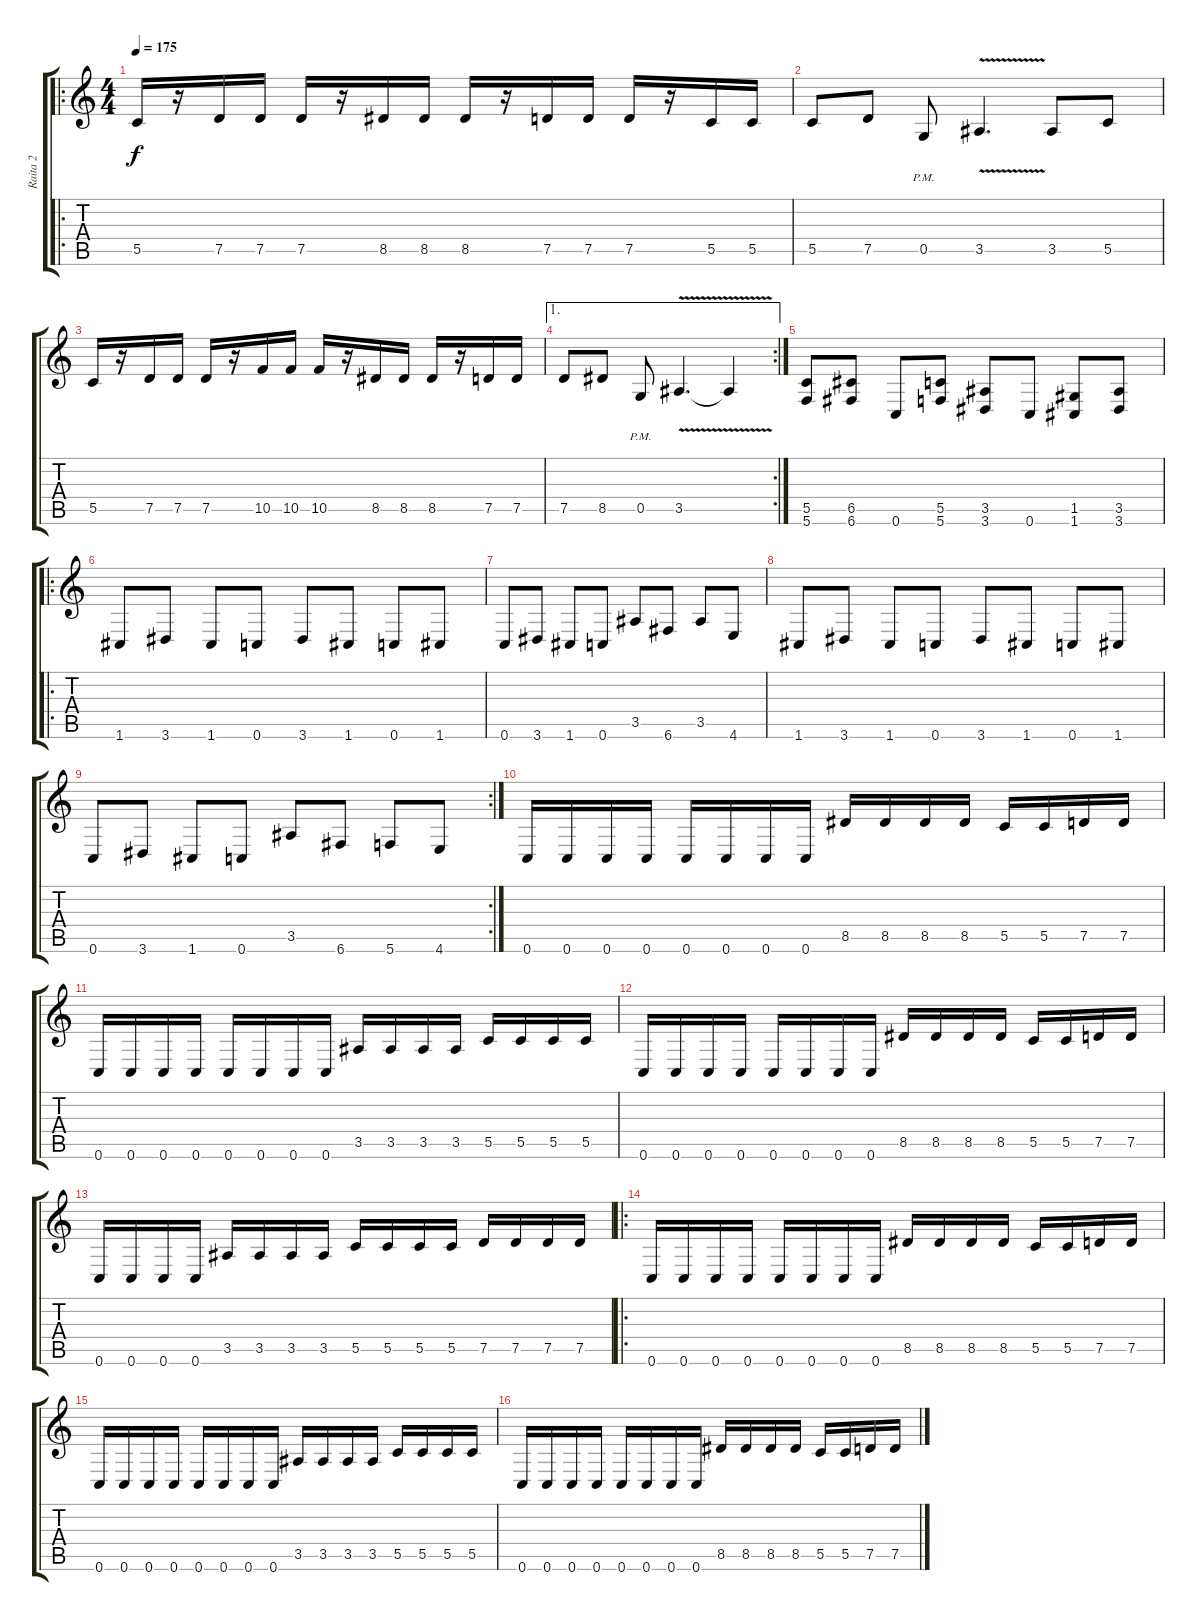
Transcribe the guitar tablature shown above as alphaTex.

\track ("Raita 2" "Raita 2") {instrument distortionguitar}
\staff {score tabs}
\tuning (D4 A3 F3 C3 G2 C2) {hide}
\ro
\ts (4 4)
\tempo 175
\clef g2
\ks c
5.5.16{dy f} r.16 7.5.16 7.5.16 7.5.16 r.16 8.5.16 8.5.16 8.5.16 r.16 7.5.16 7.5.16 7.5.16 r.16 5.5.16 5.5.16 |
5.5.8 7.5.8 0.5{pm}.8 3.5{v}.4{d} 3.5.8 5.5.8 |
5.5.16 r.16 7.5.16 7.5.16 7.5.16 r.16 10.5.16 10.5.16 10.5.16 r.16 8.5.16 8.5.16 8.5.16 r.16 7.5.16 7.5.16 |
\ae 1
\rc 2
7.5.8 8.5.8 0.5{pm}.8 3.5{v}.4{d} 3.5{t}.4 |
(5.5 5.6).8 (6.5 6.6).8 0.6.8 (5.5 5.6).8 (3.5 3.6).8 0.6.8 (1.5 1.6).8 (3.5 3.6).8 |
\ro
1.6.8 3.6.8 1.6.8 0.6.8 3.6.8 1.6.8 0.6.8 1.6.8 |
0.6.8 3.6.8 1.6.8 0.6.8 3.5.8 6.6.8 3.5.8 4.6.8 |
1.6.8 3.6.8 1.6.8 0.6.8 3.6.8 1.6.8 0.6.8 1.6.8 |
\rc 2
0.6.8 3.6.8 1.6.8 0.6.8 3.5.8 6.6.8 5.6.8 4.6.8 |
0.6.16 0.6.16 0.6.16 0.6.16 0.6.16 0.6.16 0.6.16 0.6.16 8.5.16 8.5.16 8.5.16 8.5.16 5.5.16 5.5.16 7.5.16 7.5.16 |
0.6.16 0.6.16 0.6.16 0.6.16 0.6.16 0.6.16 0.6.16 0.6.16 3.5.16 3.5.16 3.5.16 3.5.16 5.5.16 5.5.16 5.5.16 5.5.16 |
0.6.16 0.6.16 0.6.16 0.6.16 0.6.16 0.6.16 0.6.16 0.6.16 8.5.16 8.5.16 8.5.16 8.5.16 5.5.16 5.5.16 7.5.16 7.5.16 |
0.6.16 0.6.16 0.6.16 0.6.16 3.5.16 3.5.16 3.5.16 3.5.16 5.5.16 5.5.16 5.5.16 5.5.16 7.5.16 7.5.16 7.5.16 7.5.16 |
\ro
0.6.16 0.6.16 0.6.16 0.6.16 0.6.16 0.6.16 0.6.16 0.6.16 8.5.16 8.5.16 8.5.16 8.5.16 5.5.16 5.5.16 7.5.16 7.5.16 |
0.6.16 0.6.16 0.6.16 0.6.16 0.6.16 0.6.16 0.6.16 0.6.16 3.5.16 3.5.16 3.5.16 3.5.16 5.5.16 5.5.16 5.5.16 5.5.16 |
0.6.16 0.6.16 0.6.16 0.6.16 0.6.16 0.6.16 0.6.16 0.6.16 8.5.16 8.5.16 8.5.16 8.5.16 5.5.16 5.5.16 7.5.16 7.5.16
